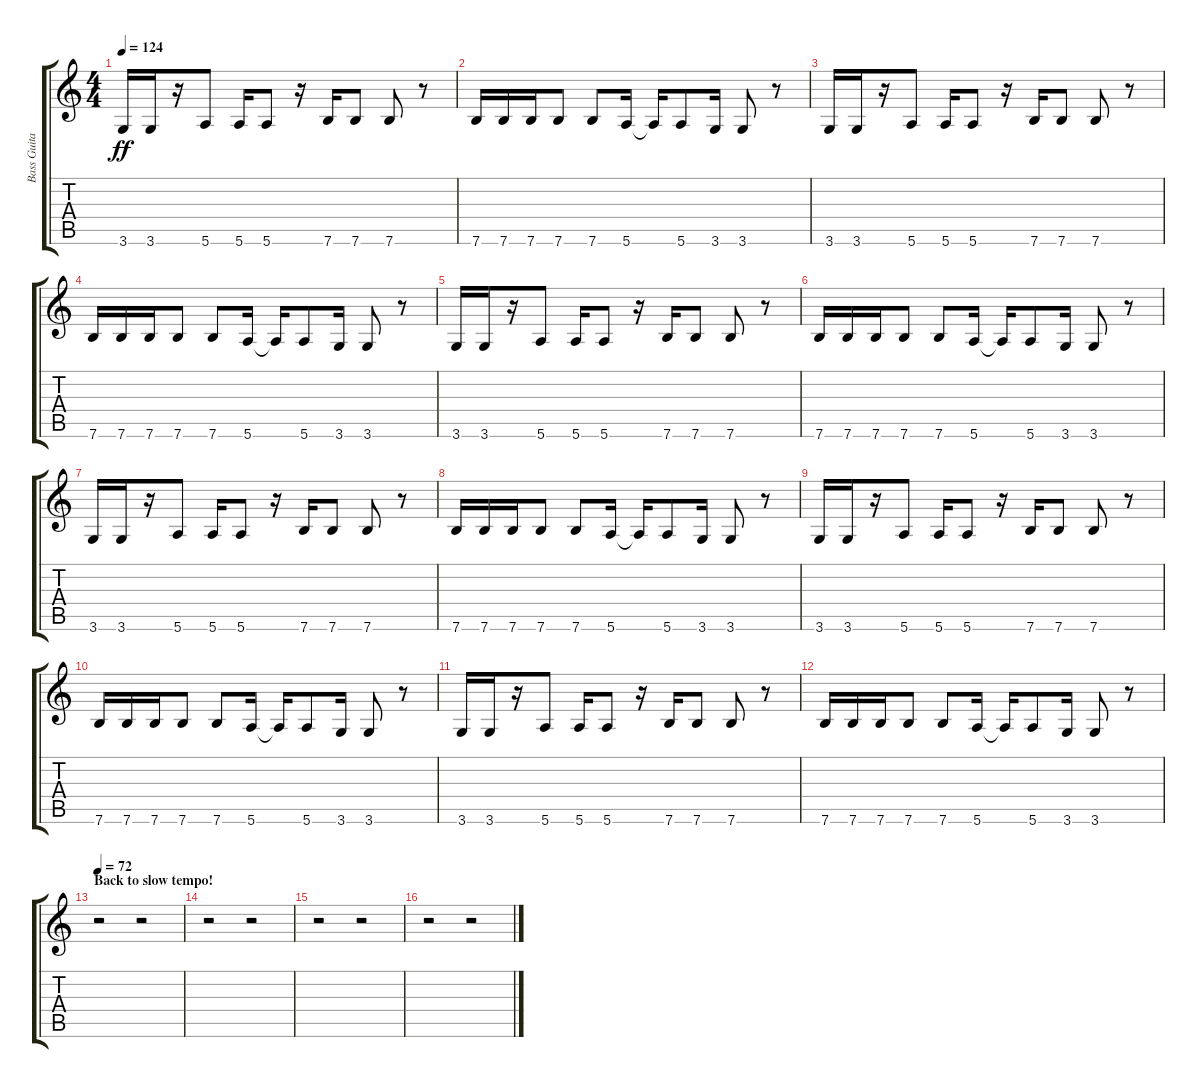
\track ("Bass Guitar" "Bass Guita") {instrument electricbasspick}
\staff {score tabs}
\tuning (E4 B3 G3 D3 A2 E2) {hide}
\ts (4 4)
\tempo 124
\clef g2
\ks c
3.6.16{dy ff} 3.6.16 r.16 5.6.8 5.6.16 5.6.8 r.16 7.6.16 7.6.8 7.6.8 r.8 |
7.6.16 7.6.16 7.6.16 7.6.8 7.6.8 5.6.16 5.6{t}.16 5.6.8 3.6.16 3.6.8 r.8 |
3.6.16 3.6.16 r.16 5.6.8 5.6.16 5.6.8 r.16 7.6.16 7.6.8 7.6.8 r.8 |
7.6.16 7.6.16 7.6.16 7.6.8 7.6.8 5.6.16 5.6{t}.16 5.6.8 3.6.16 3.6.8 r.8 |
3.6.16 3.6.16 r.16 5.6.8 5.6.16 5.6.8 r.16 7.6.16 7.6.8 7.6.8 r.8 |
7.6.16 7.6.16 7.6.16 7.6.8 7.6.8 5.6.16 5.6{t}.16 5.6.8 3.6.16 3.6.8 r.8 |
3.6.16 3.6.16 r.16 5.6.8 5.6.16 5.6.8 r.16 7.6.16 7.6.8 7.6.8 r.8 |
7.6.16 7.6.16 7.6.16 7.6.8 7.6.8 5.6.16 5.6{t}.16 5.6.8 3.6.16 3.6.8 r.8 |
3.6.16 3.6.16 r.16 5.6.8 5.6.16 5.6.8 r.16 7.6.16 7.6.8 7.6.8 r.8 |
7.6.16 7.6.16 7.6.16 7.6.8 7.6.8 5.6.16 5.6{t}.16 5.6.8 3.6.16 3.6.8 r.8 |
3.6.16 3.6.16 r.16 5.6.8 5.6.16 5.6.8 r.16 7.6.16 7.6.8 7.6.8 r.8 |
7.6.16 7.6.16 7.6.16 7.6.8 7.6.8 5.6.16 5.6{t}.16 5.6.8 3.6.16 3.6.8 r.8 |
\section ("" "Back to slow tempo!")
\tempo 72
r.2 r.2 |
r.2 r.2 |
r.2 r.2 |
r.2 r.2
